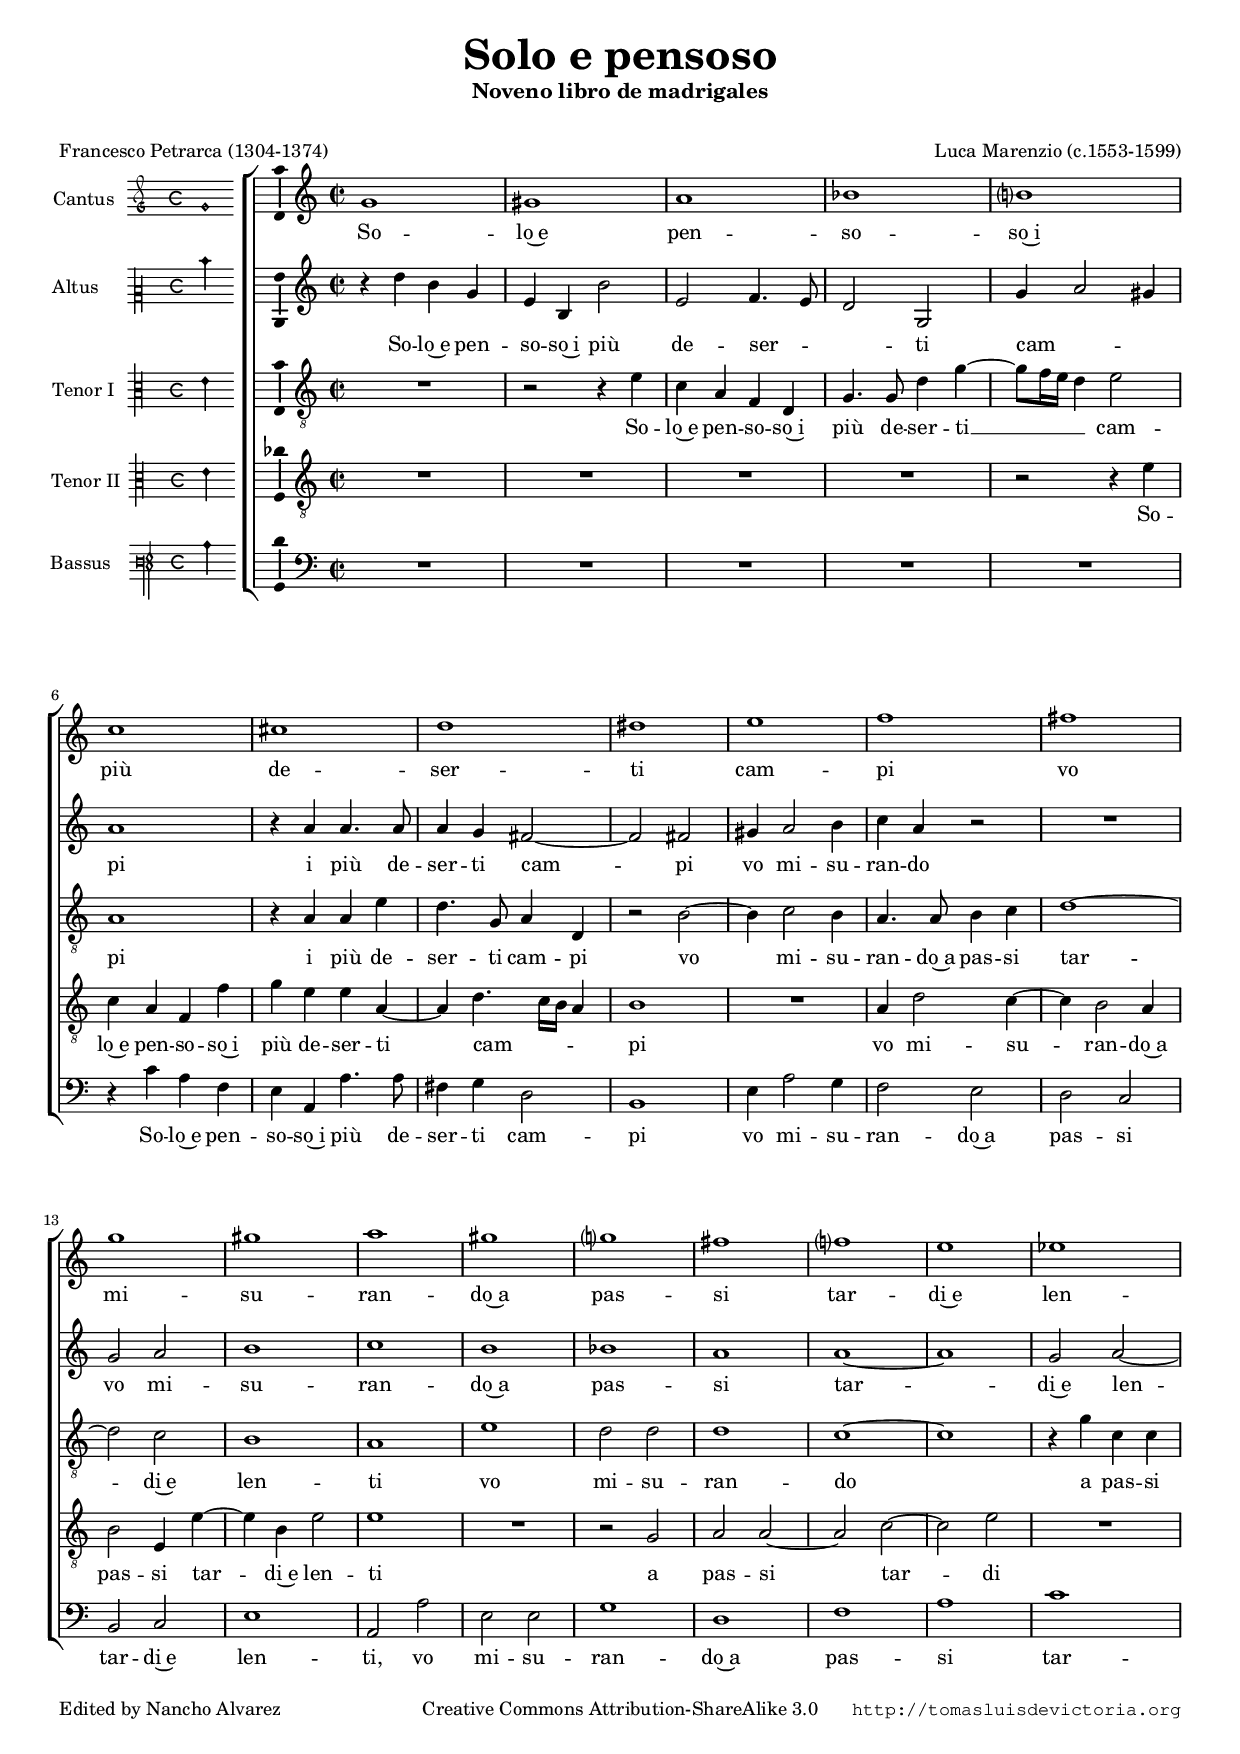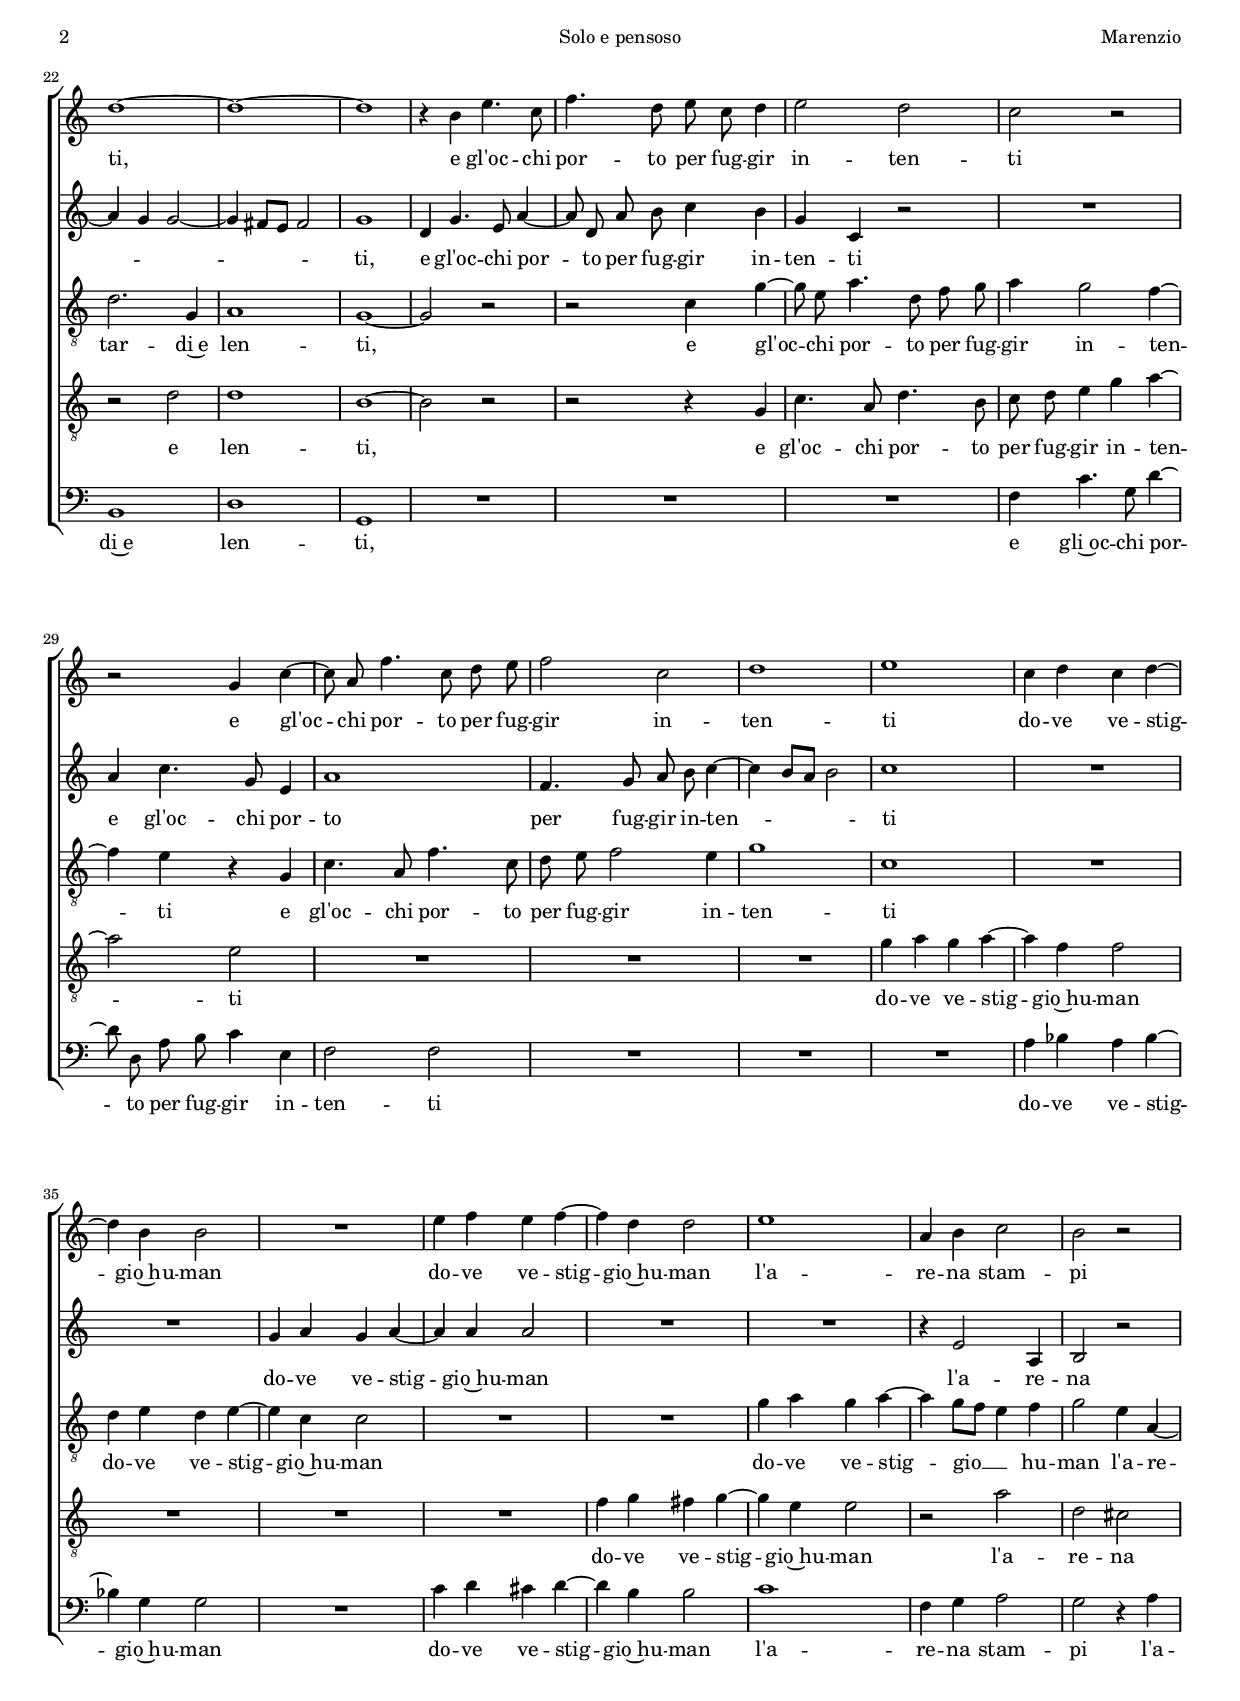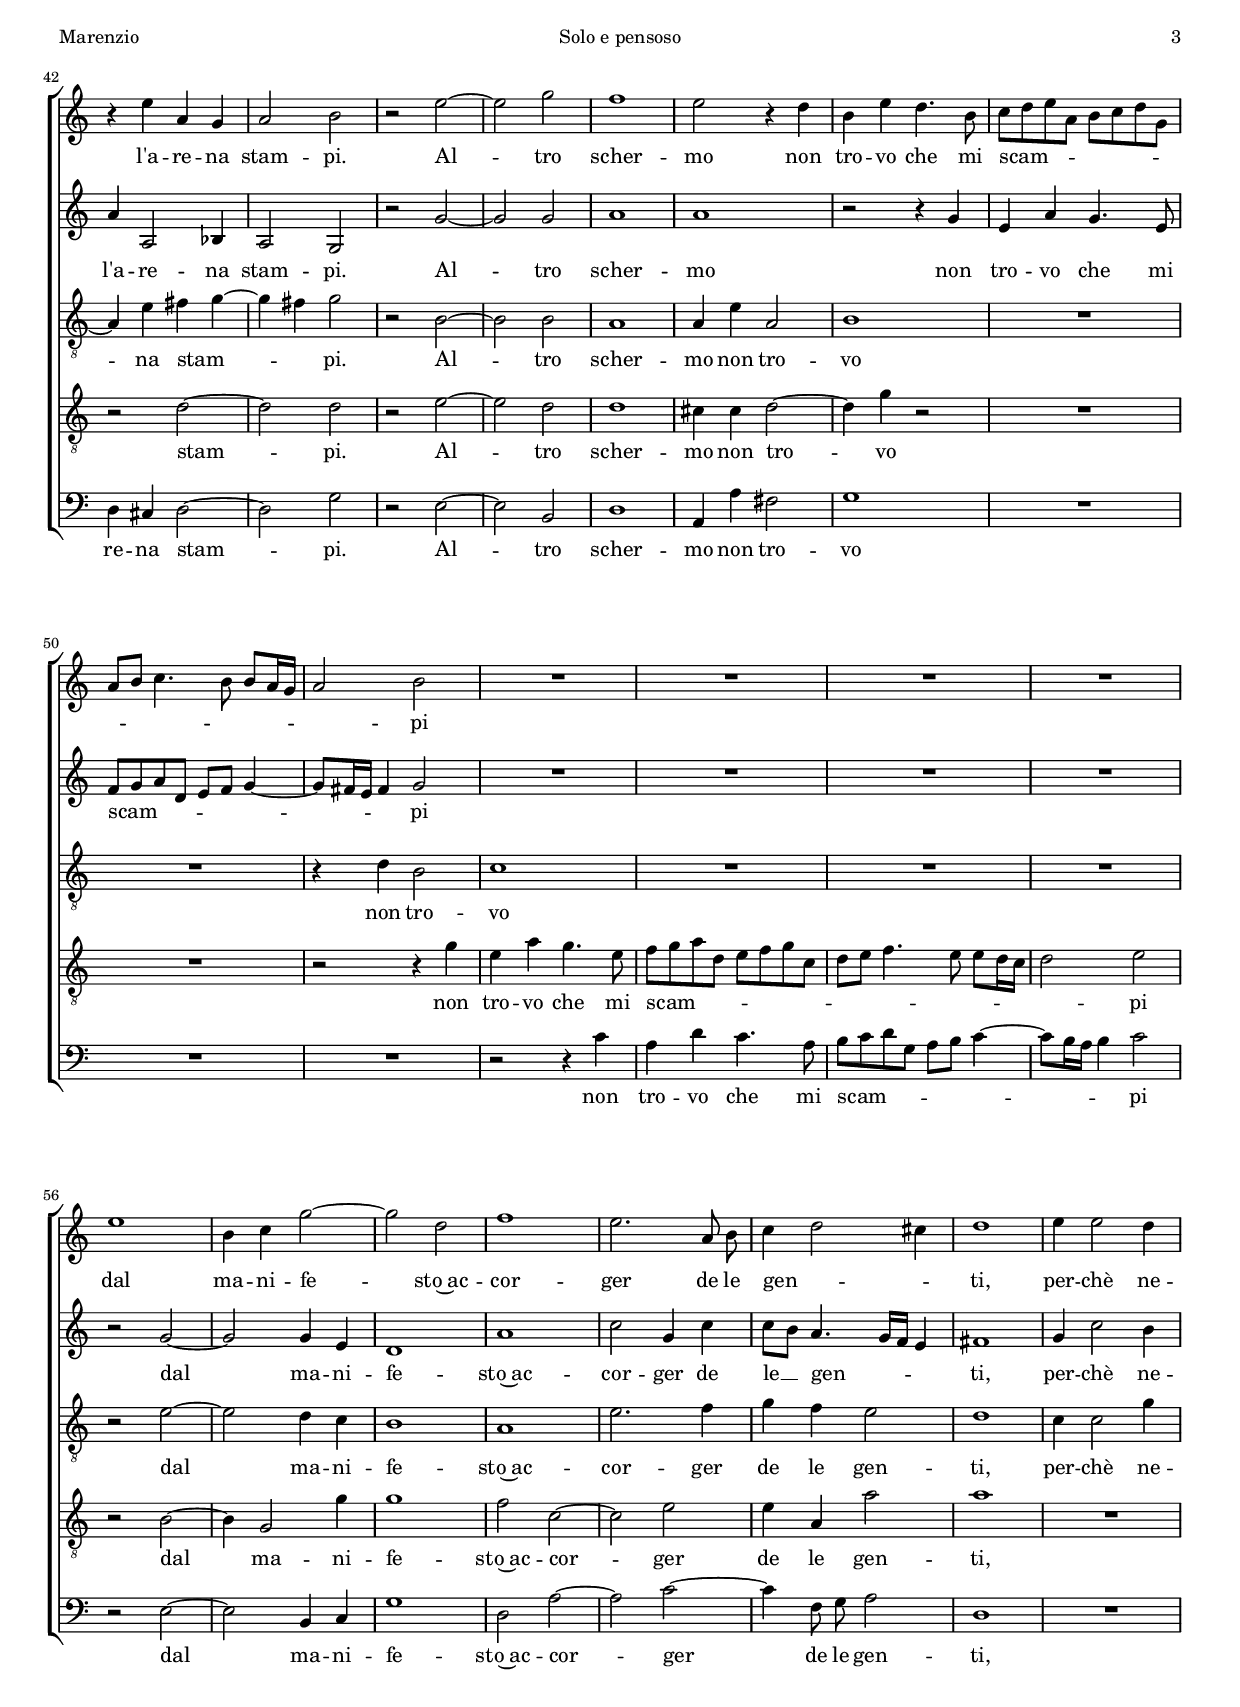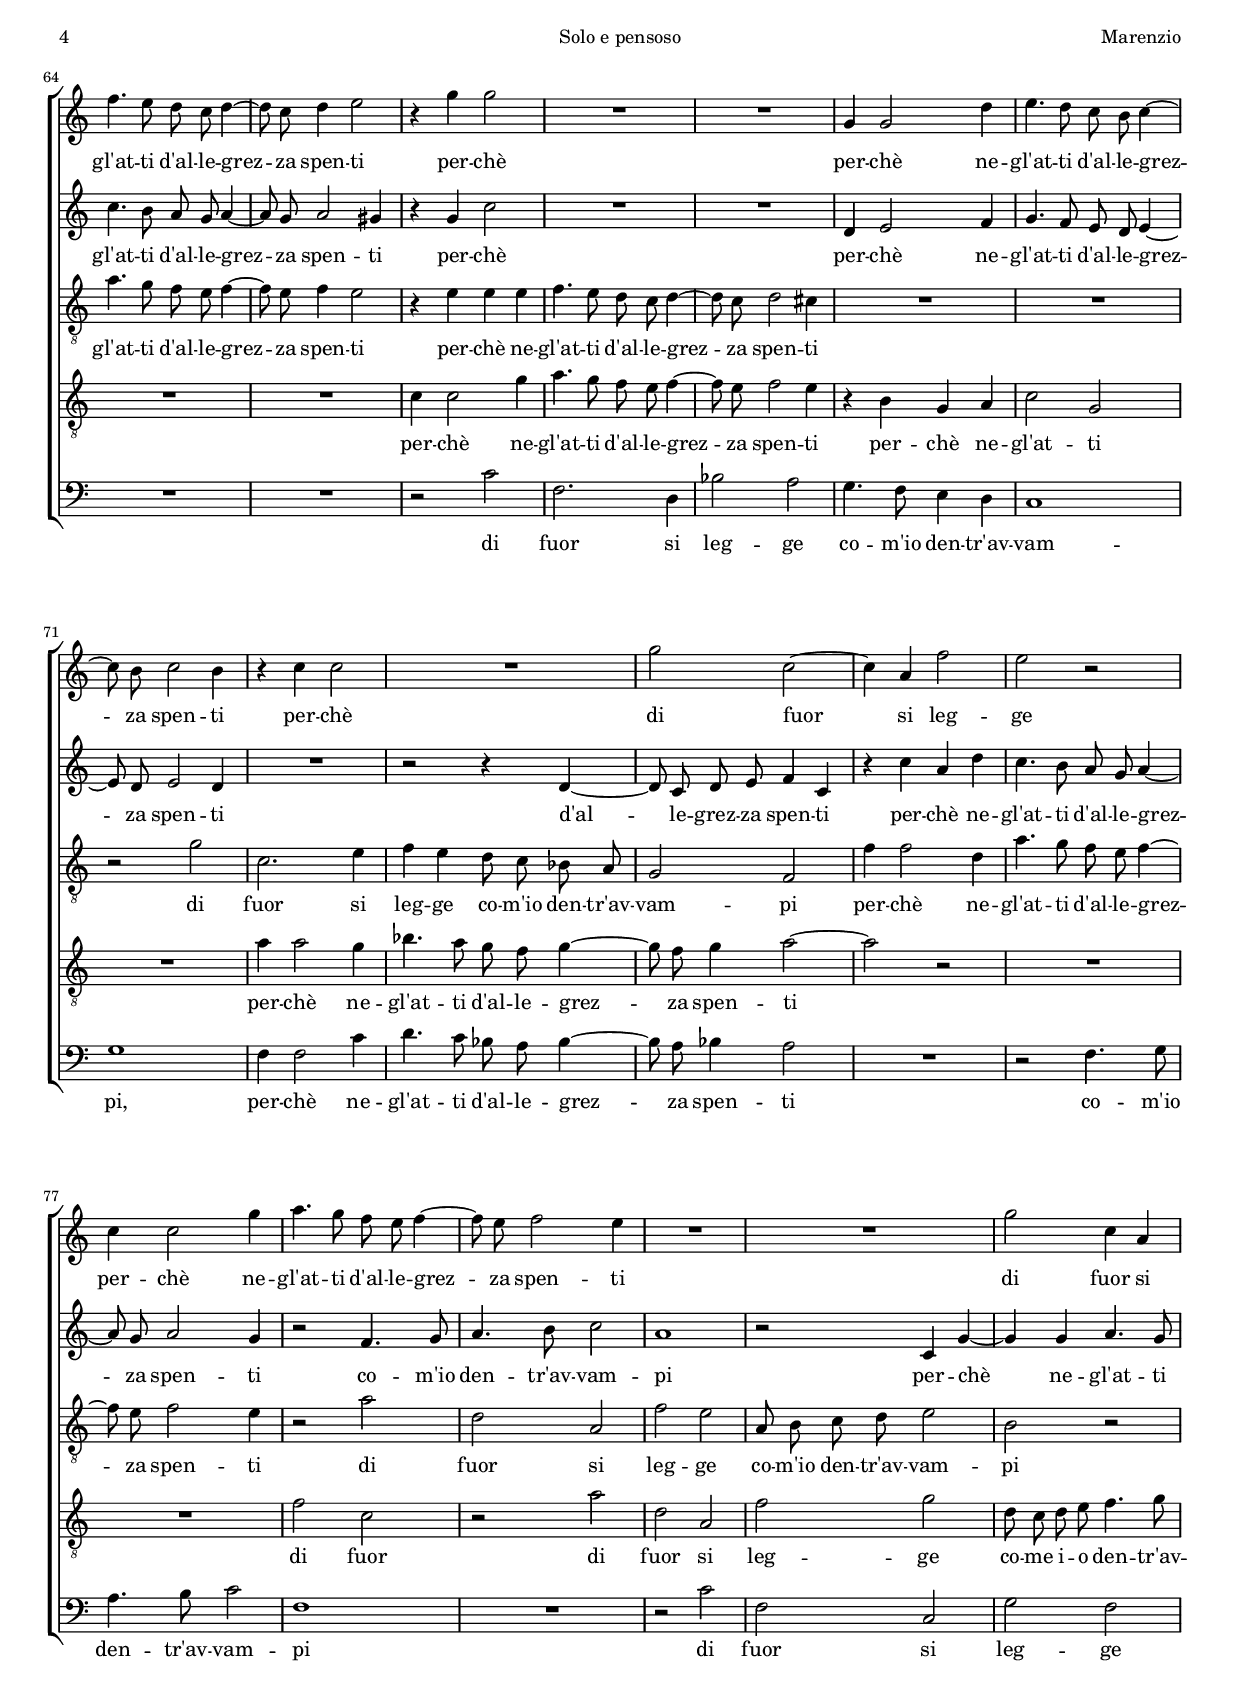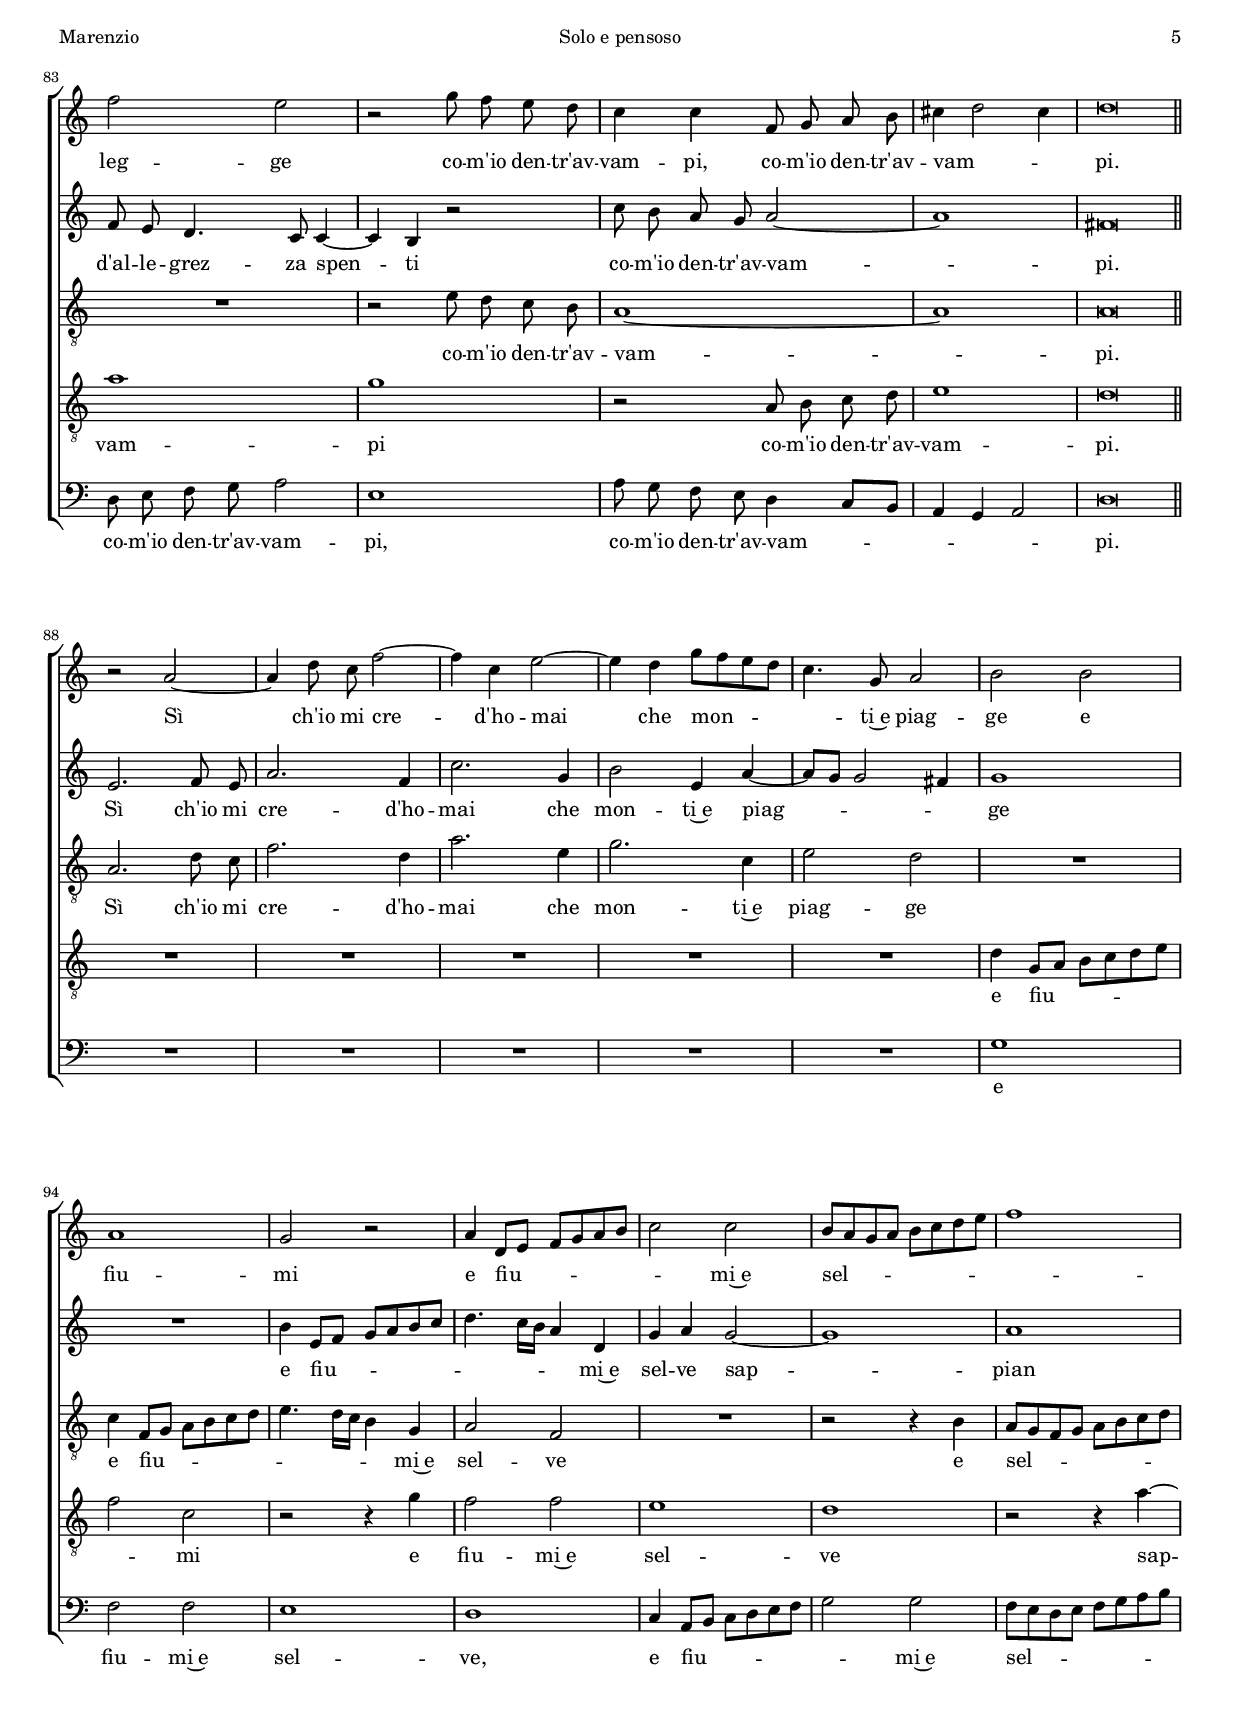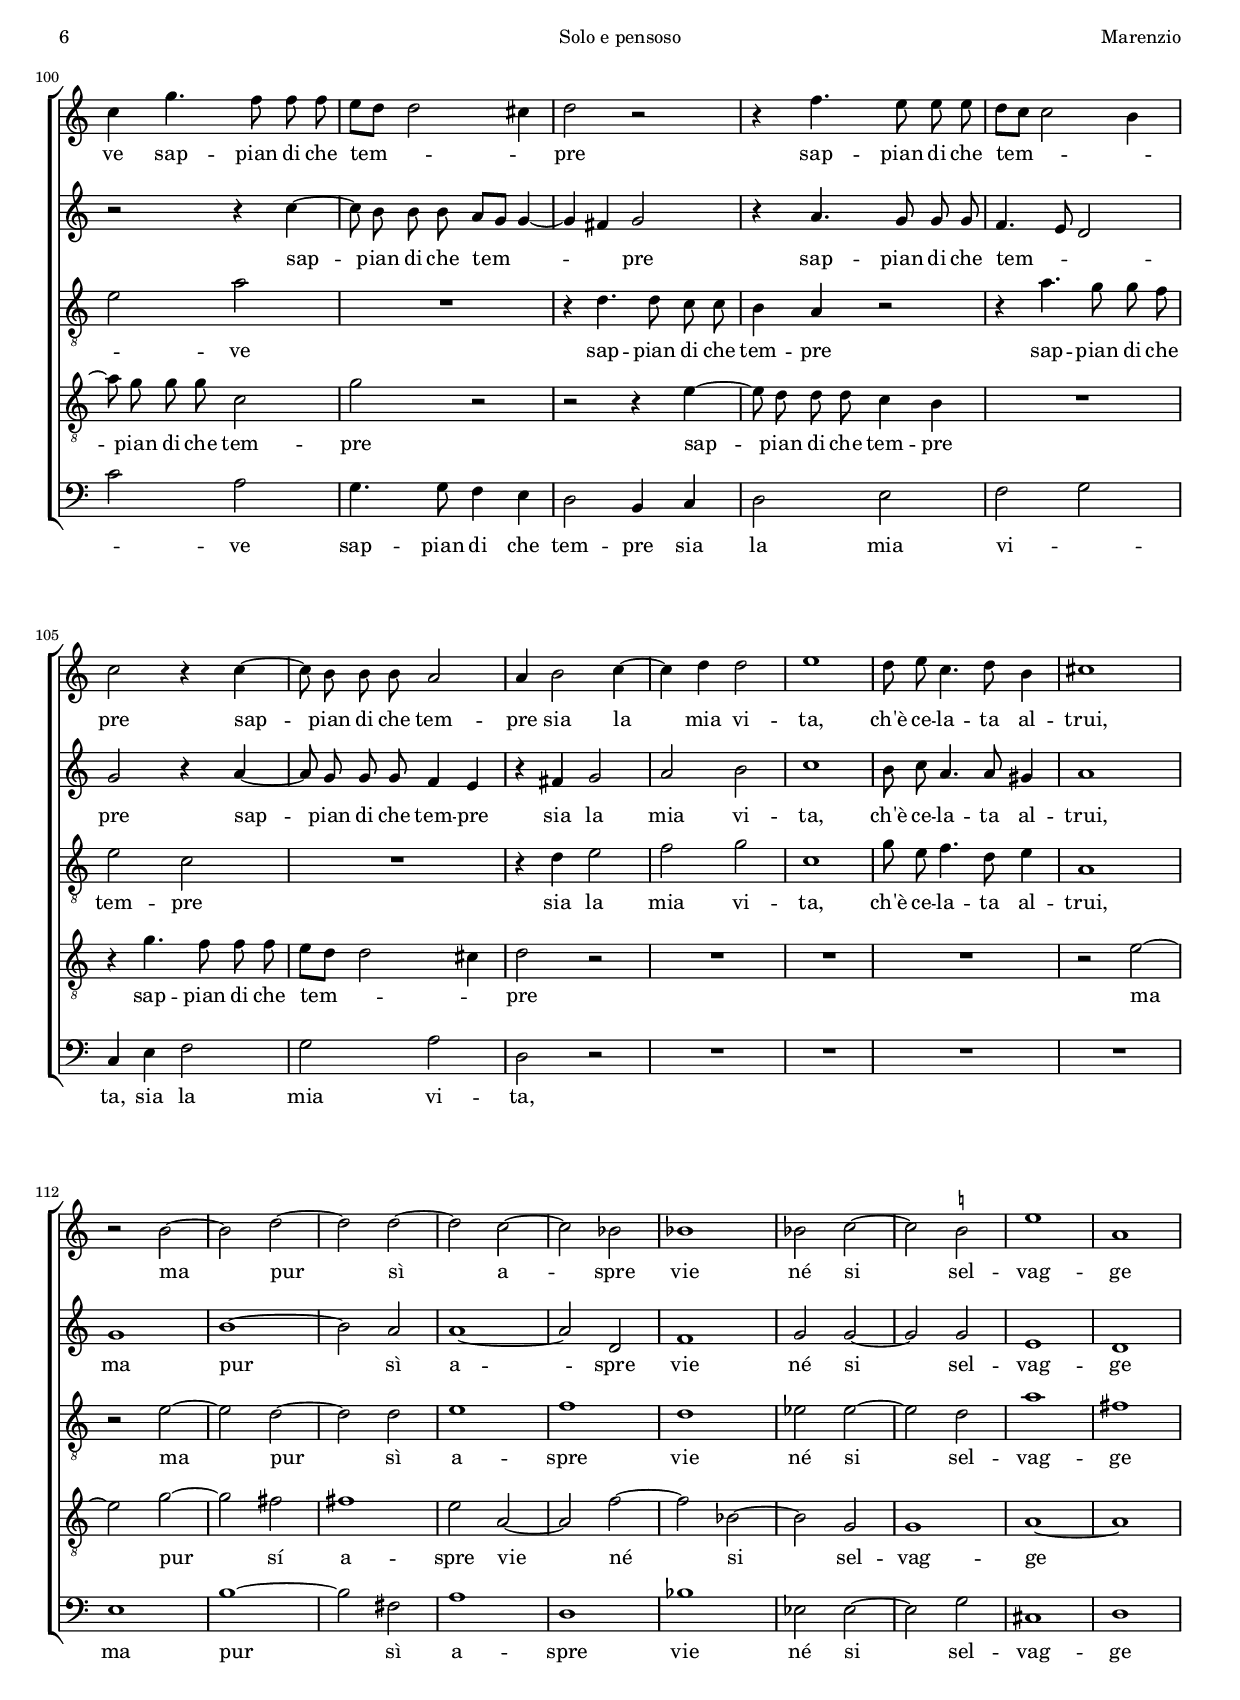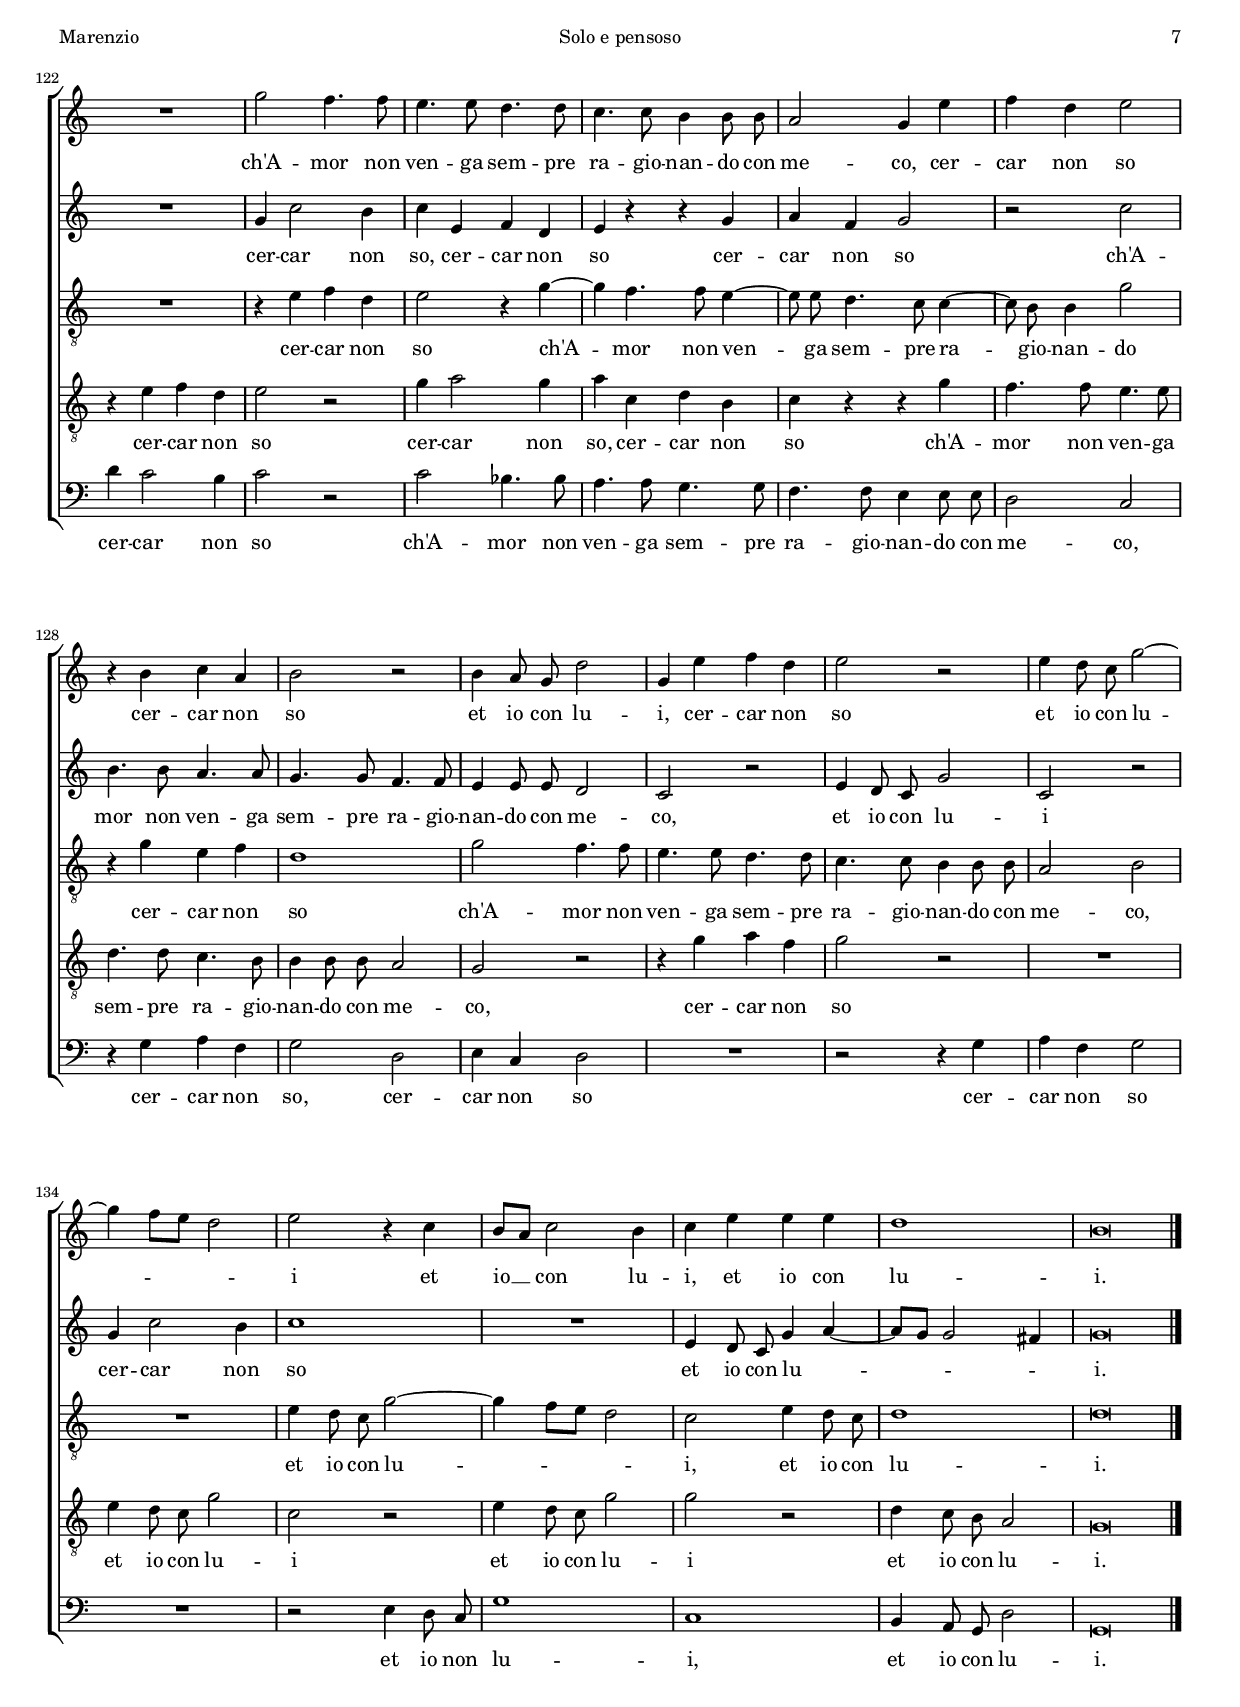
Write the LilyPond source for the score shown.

\version "2.18.0"

#(set-default-paper-size "a4")
#(set-global-staff-size 16.2)
#(ly:set-option 'point-and-click #f)
%mobile -s14.5 -i3.2 

italicas=\override LyricText.font-shape = #'italic
rectas=\override LyricText.font-shape = #'upright
ss=\once \set suggestAccidentals = ##t
incipitwidth = 20

htitle="Solo e pensoso"
hcomposer="Marenzio"

\header {
	title=\markup{\larger \larger \larger "Solo e pensoso"}
	subtitle="Noveno libro de madrigales"
	subsubtitle = " "
        poet="Francesco Petrarca (1304-1374)"
	composer="Luca Marenzio (c.1553-1599)"
        pdfauthor=\composer
	%opus="(-)"
	%poet="Edición de "
	%Edicion basada en la de Björn Sothmann, www.mutopia.org
	%Creative Commons Attribution-ShareAlike 3.0
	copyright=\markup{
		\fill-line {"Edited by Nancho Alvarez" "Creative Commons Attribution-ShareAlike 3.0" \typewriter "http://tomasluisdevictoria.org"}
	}
%	tagline=""
}

global={\key c \major \time 2/2 \skip 1*87 \bar "||" \break
				\skip 1*52 \bar "|." }


cantus=\relative c'' {
	\autoBeamOff
	g1 |
	gis |
	a |
	bes |
	b? |
	c |
	cis |
	d |
	dis |
	e |
	f |
	fis |
	g |
	gis |
	a |
	gis |
	g? |
	fis |
	f? |
	e |
	es |
	d~ |
	d~ |
	d |
	r4 b e4. c8 |
	f4. d8 e c d4 |
	e2 d |
	c r |
	r g4 c~ |
	c8 a f'4. c8 d e |
	f2 c |
	d1 |
	e |
	c4 d c d~ |
	d b b2 |
	R1 |
	e4 f e f~ |
	f d d2 |
	e1 |
	a,4 b c2 |
	b r |
	r4 e a, g |
	a2 b |
	r e2~ |
	e g |
	f1 e2 r4 d |
	b e d4. b8 |
	c[\melisma d e a,] b[ c d g,] |
	a[ b] c4. b8 b[ a16 g] |
	a2\melismaEnd b |
	R1*4 |
	e1 |
	b4 c g'2~ |
	g d |
	f1 |
	e2. a,8 b |
	c4\melisma d2 cis4\melismaEnd |
	d1 |
	e4 e2 d4 |
	f4. e8 d c d4~ |
	d8 c d4 e2 |
	r4 g g2 |
	R1*2 |
	g,4 g2 d'4 |
	e4. d8 c b c4~ |
	c8 b c2 b4 |
	r4 c c2 |
	R1 |
	g'2 c,~ |
	c4 a f'2 |
	e r |
	c4 c2 g'4 |
	a4. g8 f e f4~ |
	f8 e f2 e4 |
	R1*2 |
	g2 c,4 a |
	f'2 e |
	r g8 f e d |
	c4 c f,8 g a b |
	cis4\melisma d2 cis4\melismaEnd |
	d\breve*1/2
	r2 a~ |
	a4 d8 c f2~ |
	f4 c e2~ |
	e4 d g8[\melisma f e d] |
	c4.\melismaEnd g8 a2 |
	b b |
	a1 |
	g2 r |
	a4 d,8[\melisma e] f[ g a b] |
	c2\melismaEnd c |
	b8[\melisma a g a ] b[ c d e] |
	f1\melismaEnd |
	c4 g'4. f8 f f |
	e[\melisma d] d2 cis4\melismaEnd |
	d2 r |
	r4 f4. e8 e e |
	d[\melisma c] c2 b4\melismaEnd |
	c2 r4 c~ |
	c8 b b b a2 |
	a4 b2 c4~ |
	c d d2 |
	e1 |
	d8 e c4. d8 b4 |
	cis1 |
	r2 b~ |
	b d~ |
	d d~ |
	d c~ |
	c bes |
	bes1 |
	bes2 c~ |
	c \ss b! |
	e1 |
	a, \break
	R1 |
	g'2 f4. f8 |
	e4. e8 d4. d8 |
	c4. c8 b4 b8 b |
	a2 g4 e' |
	f d e2 |
	r4 b c a |
	b2 r |
	b4 a8 g d'2 |
	g,4 e' f d |
	e2 r |
	e4 d8 c g'2~\melisma |
	g4 f8[ e] d2\melismaEnd |
	e r4 c |
	b8[ a] c2 b4 |
	c e e e |
	d1 |
	b\breve*1/2 |
}

altus=\relative c'' { 	
	\autoBeamOff
	r4 d b g |
	e b b'2 |
	e, f4.\melisma e8 |
	d2\melismaEnd g, |
	g'4\melisma a2 gis4\melismaEnd |
	a1 |
	r4 a a4. a8 |
	a4 g fis2~ |
	fis fis |
	gis4 a2 b4 |
	c a r2 |
	R1 |
	g2 a |
	b1 |
	c |
	b |
	bes |
	a |
	a~ |
	a |
	g2 a~\melisma |
	a4 g g2~ |
	g4 fis8[ e] fis2\melismaEnd |
	g1 |
	d4 g4. e8 a4~ |
	a8 d, a' b c4 b |
	g c, r2 |
	R1 |
	a'4 c4. g8 e4 |
	a1 |
	f4. g8 a b c4~\melisma |
	c b8[ a] b2\melismaEnd |
	c1 |
	R1*2 |
	g4 a g a~ |
	a a a2 |
	R1*2 |
	r4 e2 a,4 |
	b2 r |
	a'4 a,2 bes4 |
	a2 g |
	r g'~ |
	g g |
	a1 |
	a |
	r2 r4 g |
	e a g4. e8 |
	f[\melisma g a d,] e[ f] g4~ |
	g8[ fis16 e] fis4\melismaEnd g2 |
	R1*4 |
	r2 g~ |
	g g4 e |
	d1 |
	a' |
	c2 g4 c |
	c8[ b] a4.\melisma g16[ f] e4\melismaEnd |
	fis1 |
	g4 c2 b4 |
	c4. b8 a g a4~ |
	a8 g a2 gis4 |
	r4 g c2 |
	R1*2 |
	d,4 e2 f4 |
	g4. f8 e d e4~ |
	e8 d e2 d4 |
	R1 |
	r2 r4 d~ |
	d8 c d e f4 c |
	r c' a d |
	c4. b8 a g a4~ |
	a8 g a2 g4 |
	r2 f4. g8 |
	a4. b8 c2 |
	a1 |
	r2 c,4 g'~ |
	g g a4. g8 |
	f e d4. c8 c4~|
	c b r2 |
	c'8 b a g a2~ |
	a1 |
	fis\breve*1/2
	e2. f8 e |
	a2. f4 |
	c'2. g4 |
	b2 e,4 a~\melisma |
	a8[ g] g2 fis4\melismaEnd |
	g1 |
	R1 |
	b4 e,8[\melisma f] g[ a b c] |
	d4. c16[ b] a4\melismaEnd d,4 |
	g4 a g2~ |
	g1 |
	a |
	r2 r4 c~ |
	c8 b b b a[\melisma g] g4~ |
	g fis\melismaEnd g2 |
	r4 a4. g8 g g |
	f4.\melisma e8 d2\melismaEnd |
	g2 r4 a~ |
	a8 g g g f4 e |
	r fis g2 |
	a b |
	c1 |
	b8 c a4. a8 gis4 |
	a1 |
	g |
	b~ |
	b2 a |
	a1~ |
	a2 d, |
	f1 |
	g2 g~ |
	g g |
	e1 |
	d |
	R1 |
	g4 c2 b4 |
	c e, f d |
	e r r g |
	a f g2 |
	r c |
	b4. b8 a4. a8 |
	g4. g8 f4. f8 |
	e4 e8 e d2 |
	c r |
	e4 d8 c g'2 |
	c, r |
	g'4 c2 b4 |
	c1 |
	R1 |
	e,4 d8 c g'4\melisma a~ |
	a8[ g] g2 fis4\melismaEnd |
	g\breve*1/2 |
}

tenor=\relative c' { 	
	\autoBeamOff
	R1 |
	r2 r4 e |
	c a f d |
	g4. g8 d'4 g~\melisma |
	g8[ f16 e] d4\melismaEnd e2 |
	a,1 |
	r4 a a e' |
	d4. g,8 a4 d, |
	r2 b'~ |
	b4 c2 b4 |
	a4. a8 b4 c |
	d1~ |
	d2 c |
	b1 |
	a |
	e' |
	d2 d |
	d1 |
	c~ |
	c |
	r4 g' c, c |
	d2. g,4 |
	a1 |
	g~ |
	g2 r |
	r2 c4 g'~ |
	g8 e a4. d,8 f g |
	a4 g2 f4~ |
	f e r g, |
	c4. a8 f'4. c8 |
	d e f2 e4 |
	g1 |
	c, |
	R1 |
	d4 e d e~ |
	e c c2 |
	R1*2 |
	g'4 a g a~ |
	a g8[\melisma f] e4\melismaEnd f |
	g2 e4 a,~ |
	a4 e' fis\melisma g~ |
	g fis\melismaEnd g2 |
	r b,~ |
	b b |
	a1 |
	a4 e' a,2 |
	b1 |
	R1*2 |
	r4 d b2 |
	c1 |
	R1*3 |
	r2 e~ |
	e d4 c |
	b1 |
	a |
	e'2. f4 |
	g f e2 |
	d1 |
	c4 c2 g'4 |
	a4. g8 f e f4~ |
	f8 e f4 e2 |
	r4 e e e |
	f4. e8 d c d4~ |
	d8 c d2 cis4 |
	R1*2 |
	r2 g' |
	c,2. e4 |
	f4 e d8 c bes a |
	g2 f |
	f'4 f2 d4 |
	a'4. g8 f e f4~ |
	f8 e f2 e4 |
	r2 a |
	d, a |
	f' e |
	a,8 b c d e2 |
	b r |
	R1 |
	r2 e8 d c b |
	a1~ |
	a |
	a\breve*1/2 |
	a2. d8 c |
	f2. d4 |
	a'2. e4 |
	g2. c,4 |
	e2 d |
	R1 |
	c4 f,8[\melisma g] a[ b c d] |
	e4. d16[c] b4\melismaEnd g |
	a2 f |
	R1 |
	r2 r4 b |
	a8[\melisma g f g] a[ b c d] |
	e2\melismaEnd a |
	R1 |
	r4 d,4. d8 c c |
	b4 a r2 |
	r4 a'4. g8 g f |
	e2 c |
	R1 |
	r4 d e2 |
	f g |
	c,1 |
	g'8 e f4. d8 e4 |
	a,1 |
	r2 e'~ |
	e d~ |
	d d |
	e1 |
	f |
	d |
	es2 es~ |
	es d |
	a'1 |
	fis |
	R1 |
	r4 e f d |
	e2 r4 g~ |
	g f4. f8 e4~ |
	e8 e d4. c8 c4~ |
	c8 b b4 g'2 |
	r4 g e f |
	d1 |
	g2 f4. f8 |
	e4. e8 d4. d8 |
	c4. c8 b4 b8 b 
	a2 b |
	R1 |
	e4 d8 c g'2~\melisma |
	g4 f8[ e] d2\melismaEnd |
	c e4 d8 c |
	d1 |
	d\breve*1/2 |
}

tenordos=\relative c' { 	
	\autoBeamOff
	R1*4 |
	r2 r4 e |
	c a f f' |
	g e e a,~ |
	a d4.\melisma c16[ b] a4\melismaEnd |
	b1 |
	R1 |
	a4 d2 c4~ |
	c b2 a4 |
	b2 e,4 e'~ |
	e b e2 |
	e1 |
	R1 |
	r2 g, |
	a a~ |
	a c~ |
	c e |
	R1 |
	r2 d |
	d1 |
	b~ |
	b2 r |
	r2 r4 g4 |
	c4. a8 d4. b8 |
	c d e4 g a~ |
	a2 e |
	R1*3 |
	g4 a g a~ |
	a f f2 |
	R1*3 |
	f4 g fis g~ |
	g e e2 |
	r a |
	d, cis |
	r2 d~ |
	d d |
	r e~ |
	e d |
	d1 |
	cis4 cis d2~ |
	d4 g r2 |
	R1*2 |
	r2 r4 g |
	e a g4. e8 |
	f8[\melisma g a d,] e[ f g c,] |
	d[ e] f4. e8 e[ d16 c] |
	d2\melismaEnd e |
	r b~ |
	b4 g2 g'4 |
	g1 |
	f2 c~ |
	c e |
	e4 a, a'2 |
	a1 |
	R1*3 |
	c,4 c2 g'4 |
	a4. g8 f e f4~ |
	f8 e f2 e4 |
	r b g a |
	c2 g |
	R1 |
	a'4 a2 g4 |
	bes4. a8 g f g4~ |
	g8 f g4 a2~ |
	a r |
	R1*2 |
	f2 c |
	r a' |
	d, a |
	f' g |
	d8 c d e f4. g8 |
	a1 |
	g |
	r2 a,8 b c d |
	e1 |
	d\breve*1/2
	R1*5 |
	d4 g,8[\melisma a] b[ c d e] |
	f2\melismaEnd c |
	r2 r4 g' |
	f2 f |
	e1 |
	d |
	r2 r4 a'~ |
	a8 g g g c,2 |
	g'2 r |
	r r4 e~ |
	e8 d d d c4 b |
	R1 |
	r4 g'4. f8 f f |
	e[\melisma d] d2 cis4\melismaEnd |
	d2 r |
	R1*3 |
	r2 e~ |
	e g~ |
	g fis |
	fis1 |
	e2 a,~ |
	a f'~ |
	f bes,~ |
	bes g |
	g1 |
	a~ |
	a |
	r4 e' f d |
	e2 r |
	g4 a2 g4 |
	a c, d b |
	c r r g' |
	f4. f8 e4. e8 |
	d4. d8 c4. b8 |
	b4 b8 b a2 |
	g r |
	r4 g' a f |
	g2 r |
	R1 |
	e4 d8 c g'2 |
	c, r |
	e4 d8 c g'2 |
	g r |
	d4 c8 b a2 |
	g\breve*1/2 |
}

bassus=\relative c' { 	
	\autoBeamOff
	R1*5 |
	r4 c a f |
	e a, a'4. a8 |
	fis4 g d2 |
	b1 |
	e4 a2 g4 |
	f2 e |
	d c |
	b c |
	e1 |
	a,2 a' |
	e e |
	g1 |
	d |
	f |
	a |
	c |
	b, |
	d |
	g, |
	R1*3 |
	f'4 c'4. g8 d'4~ |
	d8 d, a' b c4 e, |
	f2 f |
	R1*3 |
	a4 bes a bes~ |
	bes g g2 |
	R1 |
	c4 d cis d~ |
	d b b2 |
	c1 |
	f,4 g4 a2 |
	g r4 a |
	d, cis d2~ |
	d g |
	r e~ |
	e b |
	d1 |
	a4 a' fis2 |
	g1 |
	R1*3 |
	r2 r4 c |
	a d c4. a8 |
	b[\melisma c d g,] a[ b] c4~ |
	c8[ b16 a] b4\melismaEnd c2 |
	r e,~ |
	e b4 c |
	g'1 |
	d2 a'~ |
	a c~ |
	c4 f,8 g a2 |
	d,1 |
	R1*3 |
	r2 c' |
	f,2. d4 |
	bes'2 a |
	g4. f8 e4 d |
	c1 |
	g' |
	f4 f2 c'4 |
	d4. c8 bes a bes4~ |
	bes8 a bes4 a2 |
	R1 |
	r2 f4. g8 |
	a4. b8 c2 |
	f,1 |
	R |
	r2 c' |
	f, c |
	g' f |
	d8 e f g a2 |
	e1 |
	a8 g f e d4\melisma c8[ b] |
	a4 g a2\melismaEnd |
	d\breve*1/2
	R1*5 |
	g1 |
	f2 f |
	e1 |
	d |
	c4 a8[\melisma b] c[ d e f] |
	g2\melismaEnd g |
	f8[\melisma e d e] f[ g a b] |
	c2\melismaEnd a |
	g4. g8 f4 e |
	d2 b4 c |
	d2 e |
	f\melisma g\melismaEnd |
	c,4 e f2 |
	g a |
	d, r |
	R1*4 |
	e1 |
	b'1~ |
	b2 fis |
	a1 |
	d, |
	bes' |
	es,2 es~ |
	es g |
	cis,1 |
	d |
	d'4 c2 b4 |
	c2 r |
	c bes4. bes8 |
	a4. a8 g4. g8 |
	f4. f8 e4 e8 e |
	d2 c |
	r4 g' a f |
	g2 d |
	e4 c d2 |
	R1 |
	r2 r4 g |
	a f g2 |
	R1 |
	r2 e4 d8 c |
	g'1 |
	c, |
	b4 a8 g d'2 |
	g,\breve*1/2 |
}

textocantus= \lyricmode {
So -- lo~e pen -- so -- so~i più de -- ser -- ti cam -- pi
vo mi -- su -- ran -- do~a pas -- si tar -- di~e len -- ti,
e gl'oc -- chi por -- to per fug -- gir in -- ten -- ti
e gl'oc -- chi por -- to per fug -- gir in -- ten -- ti
do -- ve ve -- stig -- gio~hu -- man
do -- ve ve -- stig -- gio~hu -- man
l'a -- re -- na stam -- pi
l'a -- re -- na stam -- pi.
Al -- tro scher -- mo non tro -- vo che mi scam -- pi
dal ma -- ni -- fe -- sto~ac -- cor -- ger de le gen -- ti,
per -- chè ne -- gl'at -- ti d'al -- le -- grez -- za spen -- ti
per -- chè
per -- chè ne -- gl'at -- ti d'al -- le -- grez -- za spen -- ti
per -- chè
di fuor si leg -- ge
per -- chè ne -- gl'at -- ti d'al -- le -- grez -- za spen -- ti
di fuor si leg -- ge co -- m'io den -- tr'av -- vam -- pi,
co -- m'io den -- tr'av -- vam -- pi.
Sì ch'io mi cre -- d'ho -- mai che mon -- ti~e piag -- ge
e fiu -- mi e fiu -- mi~e sel -- ve sap -- pian di che tem -- pre
sap -- pian di che tem -- pre
sap -- pian di che tem -- pre
sia la mia vi -- ta, ch'è ce -- la -- ta al -- trui,
ma pur sì a -- spre vie né si sel -- vag -- ge
ch'A -- mor non ven -- ga sem -- pre ra -- gio -- nan -- do con me -- co,
cer -- car non so
cer -- car non so et io con lu -- i,
cer -- car non so et io con lu -- i et io __ con lu -- i,
et io con lu -- i.
}

textoaltus= \lyricmode {
So -- lo~e pen -- so -- so~i più de -- ser -- ti cam -- pi
i più de -- ser -- ti cam -- pi
vo mi -- su -- ran -- do
vo mi -- su -- ran -- do~a pas -- si tar -- di~e len -- ti,
e gl'oc -- chi por -- to per fug -- gir in -- ten -- ti
e gl'oc -- chi por -- to per fug -- gir in -- ten -- ti
do -- ve ve -- stig -- gio~hu -- man
l'a -- re -- na l'a -- re -- na stam -- pi.
Al -- tro scher -- mo non tro -- vo che mi scam -- pi
dal ma -- ni -- fe -- sto~ac -- cor -- ger de le __ gen -- ti,
per -- chè ne -- gl'at -- ti d'al -- le -- grez -- za spen -- ti
per -- chè
per -- chè ne -- gl'at -- ti d'al -- le -- grez -- za spen -- ti
d'al -- le -- grez -- za spen -- ti
per -- chè ne -- gl'at -- ti d'al -- le -- grez -- za spen -- ti
co -- m'io den -- tr'av -- vam -- pi
per -- chè ne -- gl'at -- ti d'al -- le -- grez -- za spen -- ti
co -- m'io den -- tr'av -- vam -- pi.
Sì ch'io mi cre -- d'ho -- mai che mon -- ti~e piag -- ge
e fiu -- mi~e sel -- ve sap -- pian
sap -- pian di che tem -- pre
sap -- pian di che tem -- pre
sap -- pian di che tem -- pre
sia la mia vi -- ta, ch'è ce -- la -- ta al -- trui,
ma pur sì a -- spre vie né si sel -- vag -- ge
cer -- car non so,
cer -- car non so cer -- car non so ch'A -- mor non ven -- ga sem -- pre ra -- gio -- nan -- do con me -- co,
et io con lu -- i cer -- car non so et io con lu -- i.
}

textotenor= \lyricmode {
So -- lo~e pen -- so -- so~i più de -- ser -- ti __ cam -- pi
i più de -- ser -- ti cam -- pi
vo mi -- su -- ran -- do~a pas -- si tar -- di~e len -- ti
vo mi -- su -- ran -- do a pas -- si tar -- di~e len -- ti,
e gl'oc -- chi por -- to per fug -- gir in -- ten -- ti
e gl'oc -- chi por -- to per fug -- gir in -- ten -- ti
do -- ve ve -- stig -- gio~hu -- man
do -- ve ve -- stig -- gio __ hu -- man
l'a -- re -- na stam -- pi.
Al -- tro scher -- mo non tro -- vo
non tro -- vo
dal ma -- ni -- fe -- sto~ac -- cor -- ger de le gen -- ti,
per -- chè ne -- gl'at -- ti d'al -- le -- grez -- za spen -- ti
per -- chè ne -- gl'at -- ti d'al -- le -- grez -- za spen -- ti
di fuor si leg -- ge co -- m'io den -- tr'av -- vam -- pi
per -- chè ne -- gl'at -- ti d'al -- le -- grez -- za spen -- ti
di fuor si leg -- ge co -- m'io den -- tr'av -- vam -- pi
co -- m'io den -- tr'av -- vam -- pi.
Sì ch'io mi cre -- d'ho -- mai che mon -- ti~e piag -- ge
e fiu -- mi~e sel -- ve
e sel -- ve sap -- pian di che tem -- pre
sap -- pian di che tem -- pre
sia la mia vi -- ta, ch'è ce -- la -- ta al -- trui,
ma pur sì a -- spre vie né si sel -- vag -- ge
cer -- car non so ch'A -- mor non ven -- ga sem -- pre ra -- gio -- nan -- do cer -- car non so ch'A -- mor non ven -- ga sem -- pre ra -- gio -- nan -- do con me -- co, et io con lu -- i,
et io con lu -- i.
}

textotenordos= \lyricmode {
So -- lo~e pen -- so -- so~i più de -- ser -- ti cam -- pi
vo mi -- su -- ran -- do~a pas -- si tar -- di~e len -- ti
a pas -- si tar -- di e len -- ti,
e gl'oc -- chi por -- to per fug -- gir in -- ten -- ti
do -- ve ve -- stig -- gio~hu -- man
do -- ve ve -- stig -- gio~hu -- man
l'a -- re -- na stam -- pi.
Al -- tro scher -- mo non tro -- vo
non tro -- vo che mi scam -- pi
dal ma -- ni -- fe -- sto~ac -- cor -- ger de le gen -- ti,
per -- chè ne -- gl'at -- ti d'al -- le -- grez -- za spen -- ti
per -- chè ne -- gl'at -- ti
per -- chè ne -- gl'at -- ti d'al -- le -- grez -- za spen -- ti
di fuor di fuor si leg -- ge co -- me i -- o den -- tr'av -- vam -- pi
co -- m'io den -- tr'av -- vam -- pi.
e fiu -- mi e fiu -- mi~e sel -- ve sap -- pian di che tem -- pre
sap -- pian di che tem -- pre
sap -- pian di che tem -- pre
ma pur sí a -- spre vie né si sel -- vag -- ge
cer -- car non so cer -- car non so,
cer -- car non so ch'A -- mor non ven -- ga sem -- pre
ra -- gio -- nan -- do con me -- co,
cer -- car non so et io con lu -- i et io con lu -- i et io con lu -- i.
}

textobassus= \lyricmode {
So -- lo~e pen -- so -- so~i più de -- ser -- ti cam -- pi
vo mi -- su -- ran -- do~a pas -- si tar -- di~e len -- ti,
vo mi -- su -- ran -- do~a pas -- si tar -- di~e len -- ti,
e gli~oc -- chi por -- to per fug -- gir in -- ten -- ti
do -- ve ve -- stig -- gio~hu -- man
do -- ve ve -- stig -- gio~hu -- man
l'a -- re -- na stam -- pi
l'a -- re -- na stam -- pi.
Al -- tro scher -- mo non tro -- vo
non tro -- vo
che mi scam -- pi
dal ma -- ni -- fe -- sto~ac -- cor -- ger de le gen -- ti,
di fuor si leg -- ge co -- m'io den -- tr'av -- vam -- pi,
per -- chè ne -- gl'at -- ti d'al -- le -- grez -- za spen -- ti
co -- m'io den -- tr'av -- vam -- pi
di fuor si leg -- ge co -- m'io den -- tr'av -- vam -- pi,
co -- m'io den -- tr'av -- vam -- pi.
e fiu -- mi~e sel -- ve,
e fiu -- mi~e sel -- ve
sap -- pian di che tem -- pre
sia la mia vi -- ta,
sia la mia vi -- ta,
ma pur sì a -- spre vie né si sel -- vag -- ge
cer -- car non so ch'A -- mor non ven -- ga sem -- pre
ra -- gio -- nan -- do con me -- co,
cer -- car non so,
cer -- car non so
cer -- car non so
et io non lu -- i,
et io con lu -- i.
}

incipitcantus=\markup{
	\score{
		{ 
		\set Staff.instrumentName="Cantus  "
		\override NoteHead.style = #'neomensural
		\override Rest.style = #'neomensural
		\override Staff.TimeSignature.style = #'neomensural
		\cadenzaOn 
		\clef "petrucci-g"
		\key c \major
		\time 4/4
		g'1*1/2
		} 
	\layout {
		\context {\Voice
			\remove Ligature_bracket_engraver
			\consists Mensural_ligature_engraver
		}
		line-width=\incipitwidth
		indent = 0
	}
	}
}


incipitaltus=\markup{
	\score{
		{ 
		\set Staff.instrumentName="Altus     "
		\override NoteHead.style = #'neomensural 
		\override Rest.style = #'neomensural
		\override Staff.TimeSignature.style = #'neomensural
		\cadenzaOn 
		\clef "petrucci-c2"
		\key c \major
		\time 4/4
		d''4*2
		} 
	\layout {
		\context {\Voice
			\remove Ligature_bracket_engraver
			\consists Mensural_ligature_engraver
		}
		line-width=\incipitwidth
		indent = 0
	}
	}
}


incipittenor=\markup{
	\score{
		{ 
		\set Staff.instrumentName="Tenor I  "
		\override NoteHead.style = #'neomensural 
		\override Rest.style = #'neomensural
		\override Staff.TimeSignature.style = #'neomensural
		\cadenzaOn 
		\clef "petrucci-c3"
		\key c \major
		\time 4/4
		e'4*2
		} 
	\layout {
		\context {\Voice
			\remove Ligature_bracket_engraver
			\consists Mensural_ligature_engraver
		}
		line-width=\incipitwidth
		indent=0
	}
	}
}


incipittenordos=\markup{
	\score{
		{ 
		\set Staff.instrumentName="Tenor II "
		\override NoteHead.style = #'neomensural 
		\override Rest.style = #'neomensural
		\override Staff.TimeSignature.style = #'neomensural
		\cadenzaOn 
		\clef "petrucci-c3"
		\key c \major
		\time 4/4
		e'4*2
		} 
	\layout {
		\context {\Voice
			\remove Ligature_bracket_engraver
			\consists Mensural_ligature_engraver
		}
		line-width=\incipitwidth
		indent=0
	}
	}
}

incipitbassus=\markup{
	\score{
		{ 
		\set Staff.instrumentName="Bassus   "
		\override NoteHead.style = #'neomensural 
		\override Rest.style = #'neomensural
		\override Staff.TimeSignature.style = #'neomensural
		\cadenzaOn 
		\clef "petrucci-f3"
		\key c \major
		\time 4/4
		c'4*2
		} 
	\layout {
		\context {\Voice
			\remove Ligature_bracket_engraver
			\consists Mensural_ligature_engraver
		}
		line-width=\incipitwidth
		indent = 0
	}
	}
}





\score {\transpose c' c'{
\new ChoirStaff<<

	\new Staff <<\global
	\new Voice="v1" {
		\set Staff.instrumentName=\incipitcantus
		\clef "treble"
		\cantus }
	\new Lyrics \lyricsto "v1" {\textocantus }
	>>

	
	\new Staff << \global
	\new Voice="v2" {
		\set Staff.instrumentName=\incipitaltus
		\clef "treble" 
		\altus}
	\new Lyrics \lyricsto "v2" {\textoaltus }
	>>

	
	\new Staff <<\global
	\new Voice="v3" {
		\set Staff.instrumentName=\incipittenor
		\clef "G_8"
		\tenor }
	\new Lyrics \lyricsto "v3" {\textotenor }
	>>
	
	\new Staff <<\global
	\new Voice="v5" {
		\set Staff.instrumentName=\incipittenordos
		\clef "G_8"
		\tenordos }
	\new Lyrics \lyricsto "v5" {\textotenordos }
	>>
	
	\new Staff <<\global
	\new Voice="v4" {
		\set Staff.instrumentName=\incipitbassus
		\clef "bass" 
		\bassus }
	\new Lyrics \lyricsto "v4" {\textobassus }
	>>
	
>>

	}%transpose

\layout{ 
	\context {\Lyrics 
		\override VerticalAxisGroup.staff-affinity = #UP
		\override VerticalAxisGroup.nonstaff-relatedstaff-spacing =
			#'((basic-distance . 0) (minimum-distance . 0) (padding . 1))
		\override LyricText.font-size = #1.2
		\override LyricHyphen.minimum-distance = #0.5
	}
	\context {\Score 
		tempoHideNote = ##t
		\override BarNumber.padding = #2 
	}
	\context {\Voice 
		%melismaBusyProperties = #'()
		%autoBeaming = ##f
	}
	\context {\Staff 
                %\RemoveEmptyStaves
                %\override VerticalAxisGroup.remove-first = ##t
		\override VerticalAxisGroup.staff-staff-spacing =
			#'((basic-distance . 11) (minimum-distance . 0) (padding . 1))
		\consists Ambitus_engraver 
		\override LigatureBracket.padding = #1
	}
}

%\midi { \mtempo }

}


\paper{
	evenHeaderMarkup=\markup  \fill-line { \fromproperty #'page:page-number-string \htitle \hcomposer }
	oddHeaderMarkup= \markup  \fill-line { \on-the-fly #not-first-page \hcomposer \on-the-fly #not-first-page \htitle \on-the-fly #not-first-page \fromproperty #'page:page-number-string }
	%system-count=20
	%page-count = 8
	ragged-last-bottom = ##f
	indent=3.3\cm
	system-system-spacing =
	#'((basic-distance . 20) (minimum-distance . 0) (padding . 5))
	top-system-spacing = % header
	#'((basic-distance . 10) (minimum-distance . 0) (padding . 0))
	last-bottom-spacing = % footer
	#'((basic-distance . 12) (minimum-distance . 0) (padding . 0))

}
